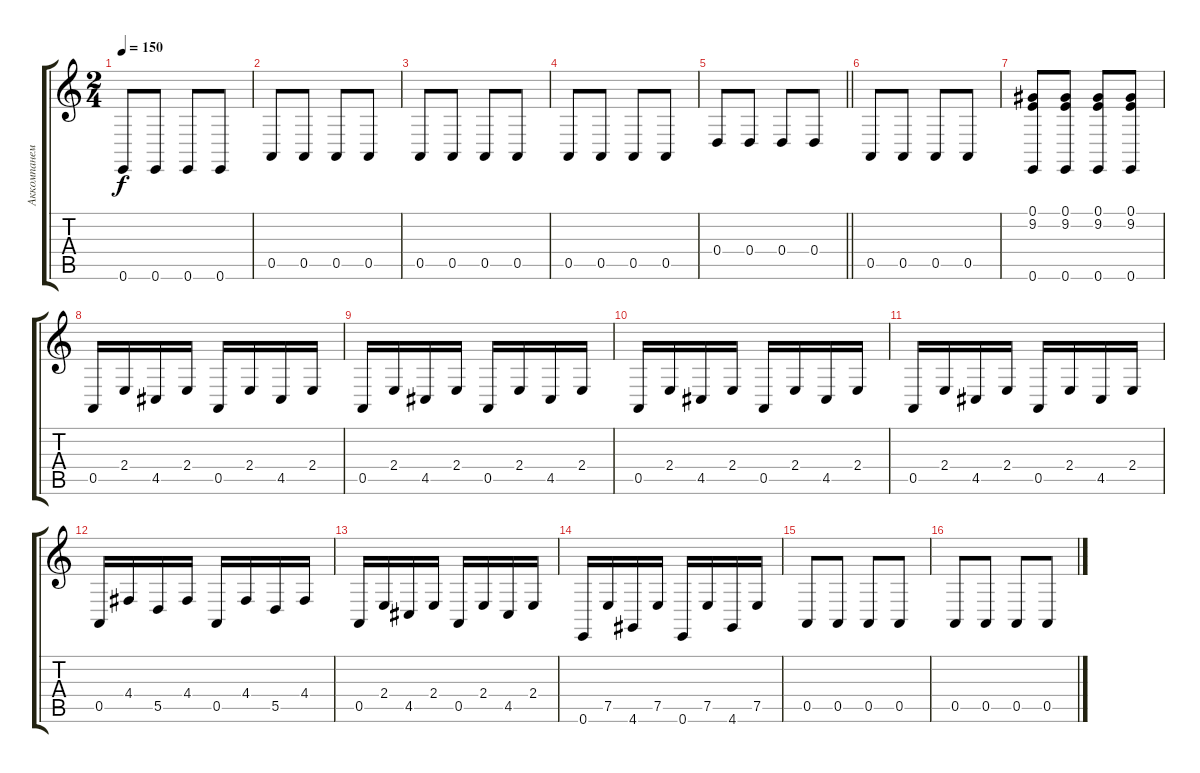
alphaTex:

\track ("Аккомпанемент" "Аккомпанем") {instrument churchorgan}
\staff {score tabs}
\tuning (E4 B3 G3 D3 A2 E2) {hide}
\ts (2 4)
\tempo 150
\clef g2
\ks c
0.6.8{dy f} 0.6.8 0.6.8 0.6.8 |
0.5.8 0.5.8 0.5.8 0.5.8 |
0.5.8 0.5.8 0.5.8 0.5.8 |
0.5.8 0.5.8 0.5.8 0.5.8 |
\barLineRight lightlight
0.4.8 0.4.8 0.4.8 0.4.8 |
0.5.8 0.5.8 0.5.8 0.5.8 |
(0.1 9.2 0.6).8 (0.1 9.2 0.6).8 (0.1 9.2 0.6).8 (0.1 9.2 0.6).8 |
0.5.16 2.4.16 4.5.16 2.4.16 0.5.16 2.4.16 4.5.16 2.4.16 |
0.5.16 2.4.16 4.5.16 2.4.16 0.5.16 2.4.16 4.5.16 2.4.16 |
0.5.16 2.4.16 4.5.16 2.4.16 0.5.16 2.4.16 4.5.16 2.4.16 |
0.5.16 2.4.16 4.5.16 2.4.16 0.5.16 2.4.16 4.5.16 2.4.16 |
0.5.16 4.4.16 5.5.16 4.4.16 0.5.16 4.4.16 5.5.16 4.4.16 |
0.5.16 2.4.16 4.5.16 2.4.16 0.5.16 2.4.16 4.5.16 2.4.16 |
0.6.16 7.5.16 4.6.16 7.5.16 0.6.16 7.5.16 4.6.16 7.5.16 |
0.5.8 0.5.8 0.5.8 0.5.8 |
0.5.8 0.5.8 0.5.8 0.5.8
